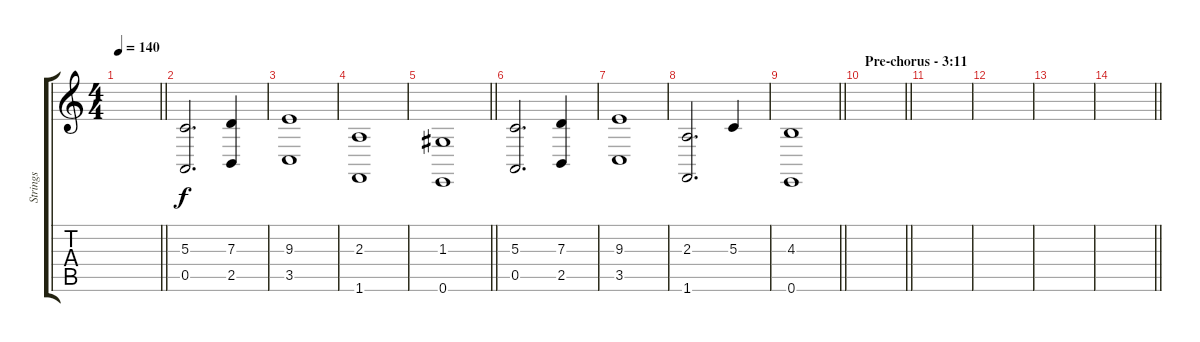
\track ("Strings" "Strings") {instrument violin}
\staff {score tabs}
\tuning (E4 B3 G3 D3 A2 E2) {hide}
\ts (4 4)
\tempo 140
\clef g2
\barLineRight lightlight
\ks c
|
(5.3 0.5).2{d} (7.3 2.5).4 |
(9.3 3.5).1 |
(2.3 1.6).1 |
\barLineRight lightlight
(1.3 0.6).1 |
(5.3 0.5).2{d} (7.3 2.5).4 |
(9.3 3.5).1 |
(2.3 1.6).2{d} 5.3.4 |
\barLineRight lightlight
(4.3 0.6).1 |
\section ("" "Pre-chorus - 3:11")
\barLineRight lightlight
|
|
|
|
\barLineRight lightlight
